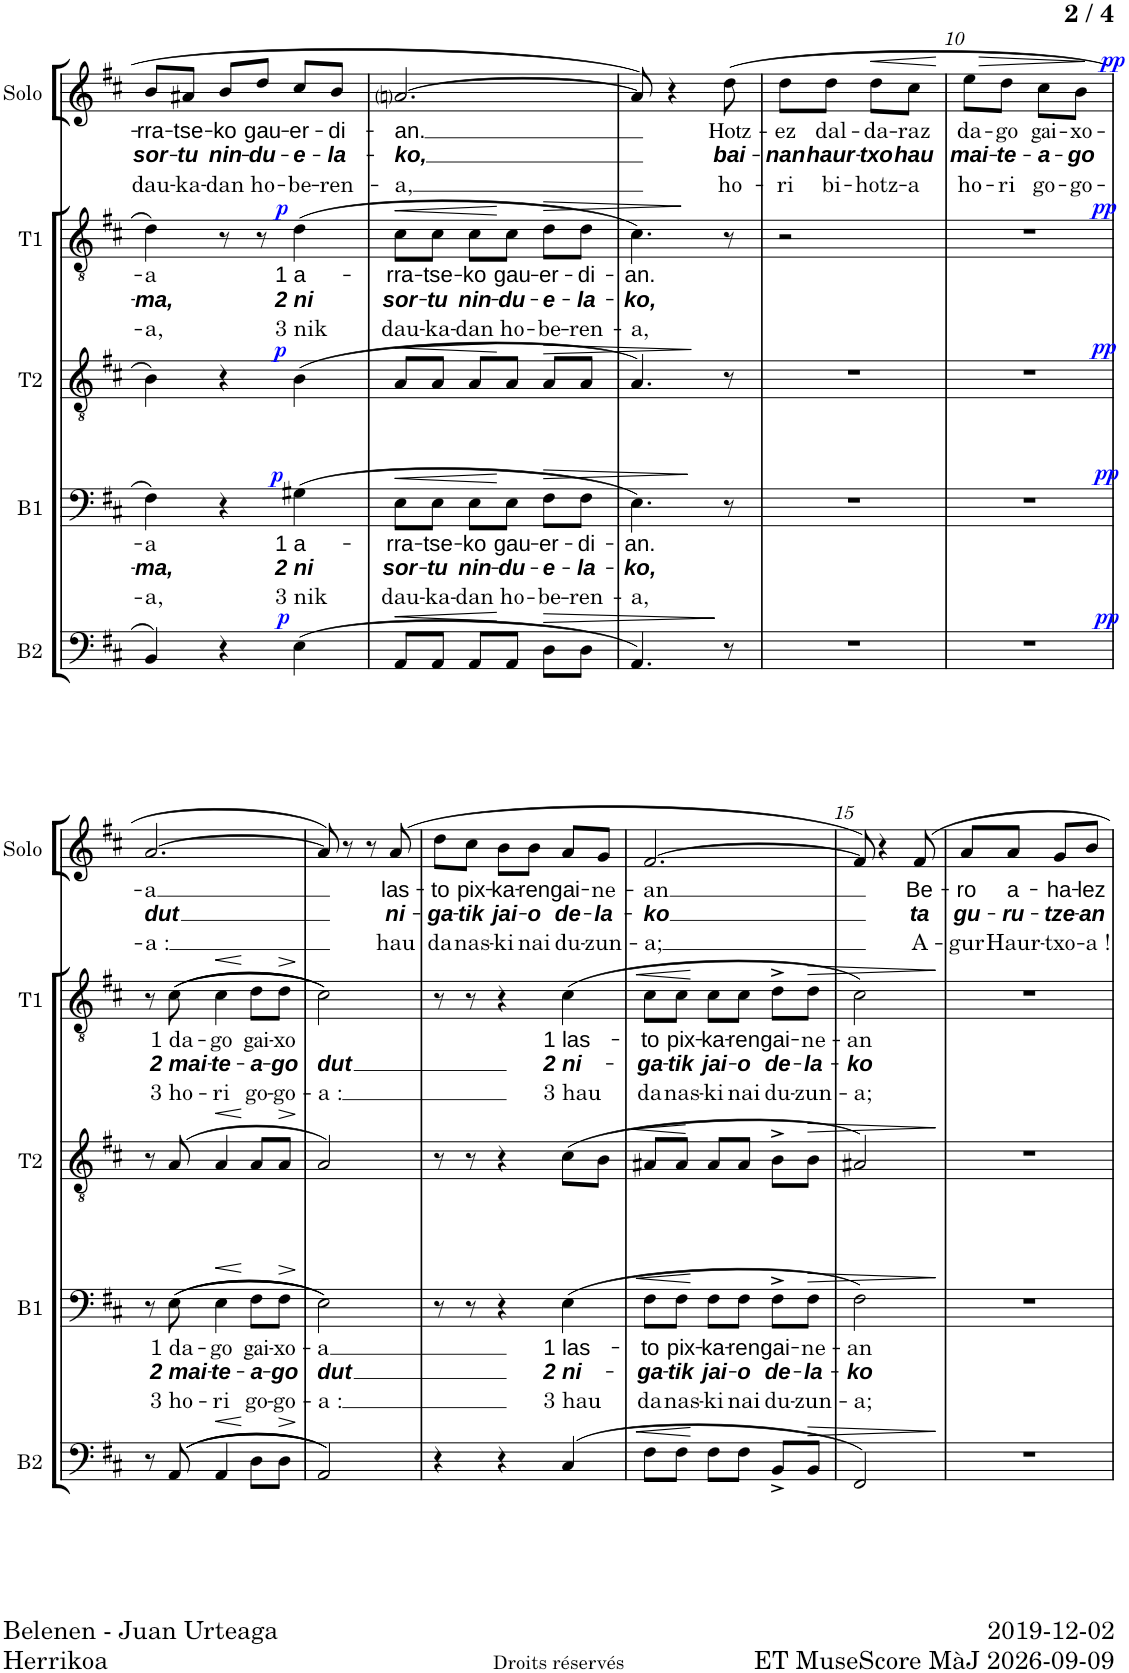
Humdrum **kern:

**kern	**dynam	**kern	**text	**text	**text	**dynam	**kern	**dynam	**kern	**text	**text	**text	**dynam	**kern	**text	**text	**text	**dynam
*part5	*part5	*part4	*part4	*part4	*part4	*part4	*part3	*part3	*part2	*part2	*part2	*part2	*part2	*part1	*part1	*part1	*part1	*part1
*staff5	*staff5	*staff4	*staff4	*staff4	*staff4	*staff4	*staff3	*staff3	*staff2	*staff2	*staff2	*staff2	*staff2	*staff1	*staff1	*staff1	*staff1	*staff1
*I"Basse	*	*I"Baryton	*	*	*	*	*I"Ténor 2	*	*I"Ténor 1	*	*	*	*	*I"Soprano  Soliste	*	*	*	*
*I'B2	*	*I'B1	*	*	*	*	*I'T2	*	*I'T1	*	*	*	*	*	*	*	*	*
!!LO:PB:g=z
*clefF4	*	*clefF4	*	*	*	*	*clefGv2	*	*clefGv2	*	*	*	*	*clefG2	*	*	*	*
*k[f#c#]	*	*k[f#c#]	*	*	*	*	*k[f#c#]	*	*k[f#c#]	*	*	*	*	*k[f#c#]	*	*	*	*
*M3/4	*	*M3/4	*	*	*	*	*M3/4	*	*M3/4	*	*	*	*	*M3/4	*	*	*	*
=6	=6	=6	=6	=6	=6	=6	=6	=6	=6	=6	=6	=6	=6	=6	=6	=6	=6	=6
!	!	!	!LO:LY:b	!LO:LY:b	!LO:LY:b	!	!	!	!	!LO:LY:b	!LO:LY:b	!LO:LY:b	!	!	!LO:LY:b	!LO:LY:b	!LO:LY:b	!
4BB/	.	4F#\	-a	-ma,	-a,	.	4B\	.	4d\	-a	-ma,	-a,	.	8b/L	-rra-	sor-	dau-	.
!	!	!	!	!	!	!	!	!	!	!	!	!	!	!	!LO:LY:b	!LO:LY:b	!LO:LY:b	!
.	.	.	.	.	.	.	.	.	.	.	.	.	.	8a#X/J	-tse-	-tu	-ka-	.
!	!	!	!	!	!	!	!	!	!	!	!	!	!	!	!LO:LY:b	!LO:LY:b	!LO:LY:b	!
4r	.	4r	.	.	.	.	4r	.	8r	.	.	.	.	8b/L	-ko	nin-	-dan	.
!	!	!	!	!	!	!	!	!	!	!	!	!	!	!	!LO:LY:b	!LO:LY:b	!LO:LY:b	!
.	.	.	.	.	.	.	.	.	8r	.	.	.	.	8dd/J	-gau-	-du-	ho-	.
!	!LO:DY:a	!	!LO:LY:b	!LO:LY:b	!LO:LY:b	!LO:DY:a	!	!LO:DY:a	!	!LO:LY:b	!LO:LY:b	!LO:LY:b	!LO:DY:a	!	!LO:LY:b	!LO:LY:b	!LO:LY:b	!
(4E\	p	(4G#X\	1 a-	2 ni	3 nik	p	(4B\	p	(4d\	1 a-	2 ni	3 nik	p	8cc#/L	-er-	-e-	-be-	.
!	!	!	!	!	!	!	!	!	!	!	!	!	!	!	!LO:LY:b	!LO:LY:b	!LO:LY:b	!
.	.	.	.	.	.	.	.	.	.	.	.	.	.	8b/J	-di-	-la-	-ren-	.
=7	=7	=7	=7	=7	=7	=7	=7	=7	=7	=7	=7	=7	=7	=7	=7	=7	=7	=7
!	!LO:HP:b	!	!LO:LY:b	!LO:LY:b	!LO:LY:b	!LO:HP:b	!	!LO:HP:b	!	!LO:LY:b	!LO:LY:b	!LO:LY:b	!LO:HP:b	!	!LO:LY:b	!LO:LY:b	!LO:LY:b	!
8AA/L	<	8E\L	-rra-	sor-	dau-	<	8A/L	<	8c#\L	-rra-	sor-	dau-	<	[>2.ani/	-an.	-ko,	-a,	.
!	!	!	!LO:LY:b	!LO:LY:b	!LO:LY:b	!	!	!	!	!LO:LY:b	!LO:LY:b	!LO:LY:b	!	!	!	!	!	!
8AA/J	.	8E\J	-tse-	-tu	-ka-	.	8A/J	.	8c#\J	-tse-	-tu	-ka-	.	.	.	.	.	.
!	!	!	!LO:LY:b	!LO:LY:b	!LO:LY:b	!	!	!	!	!LO:LY:b	!LO:LY:b	!LO:LY:b	!	!	!	!	!	!
8AA/L	.	8E\L	-ko	nin-	-dan	.	8A/L	.	8c#\L	-ko	nin-	-dan	.	.	.	.	.	.
!	!	!	!LO:LY:b	!LO:LY:b	!LO:LY:b	!	!	!	!	!LO:LY:b	!LO:LY:b	!LO:LY:b	!	!	!	!	!	!
8AA/J	[	8E\J	-gau-	-du-	ho-	[	8A/J	[	8c#\J	-gau-	-du-	ho-	[	.	.	.	.	.
!	!LO:HP:b	!	!LO:LY:b	!LO:LY:b	!LO:LY:b	!LO:HP:b	!	!LO:HP:b	!	!LO:LY:b	!LO:LY:b	!LO:LY:b	!LO:HP:b	!	!	!	!	!
8D\L	>	8F#\L	-er-	-e-	-be-	>	8A/L	>	8d\L	-er-	-e-	-be-	>	.	.	.	.	.
!	!	!	!LO:LY:b	!LO:LY:b	!LO:LY:b	!	!	!	!	!LO:LY:b	!LO:LY:b	!LO:LY:b	!	!	!	!	!	!
8D\J	.	8F#\J	-di-	-la-	-ren-	.	8A/J	.	8d\J	-di-	-la-	-ren-	.	.	.	.	.	.
=8	=8	=8	=8	=8	=8	=8	=8	=8	=8	=8	=8	=8	=8	=8	=8	=8	=8	=8
*M2/4	*	*M2/4	*	*	*	*	*M2/4	*	*M2/4	*	*	*	*	*M2/4	*	*	*	*
!	!	!	!LO:LY:b	!LO:LY:b	!LO:LY:b	!	!	!	!	!LO:LY:b	!LO:LY:b	!LO:LY:b	!	!	!	!	!	!
4.AA/)	.	4.E\)	-an.	-ko,	-a,	.	4.A/)	.	4.c#\)	-an.	-ko,	-a,	.	8a/]	.	.	.	.
.	.	.	.	.	.	.	.	.	.	.	.	.	.	4r	.	.	.	.
!	!	!	!	!	!	!	!	!	!	!	!	!	!	!	!LO:LY:b	!LO:LY:b	!LO:LY:b	!
8r	]	8r	.	.	.	]	8r	]	8r	.	.	.	]	(8dd\	Hotz-	bai-	ho-	.
=9	=9	=9	=9	=9	=9	=9	=9	=9	=9	=9	=9	=9	=9	=9	=9	=9	=9	=9
!	!	!	!	!	!	!	!	!	!	!	!	!	!	!	!LO:LY:b	!LO:LY:b	!LO:LY:b	!
2r	.	2r	.	.	.	.	2r	.	2r	.	.	.	.	8dd\L	-ez	-nan	-ri	.
!	!	!	!	!	!	!	!	!	!	!	!	!	!	!	!LO:LY:b	!LO:LY:b	!LO:LY:b	!
.	.	.	.	.	.	.	.	.	.	.	.	.	.	8dd\J	dal-	haur-	bi-	.
!	!	!	!	!	!	!	!	!	!	!	!	!	!	!	!LO:LY:b	!LO:LY:b	!LO:LY:b	!LO:HP:b
.	.	.	.	.	.	.	.	.	.	.	.	.	.	8dd\L	-da-	-txo	-hotz-	<
!	!	!	!	!	!	!	!	!	!	!	!	!	!	!	!LO:LY:b	!LO:LY:b	!LO:LY:b	!
.	.	.	.	.	.	.	.	.	.	.	.	.	.	8cc#\J	-raz	hau	-a	.
.	.	.	.	.	.	.	.	.	.	.	.	.	.	.	.	.	.	[
=10	=10	=10	=10	=10	=10	=10	=10	=10	=10	=10	=10	=10	=10	=10	=10	=10	=10	=10
!	!LO:DY:a	!	!	!	!	!LO:DY:a	!	!LO:DY:a	!	!	!	!	!LO:DY:a	!	!LO:LY:b	!LO:LY:b	!LO:LY:b	!LO:HP:b
2r	pp	2r	.	.	.	pp	2r	pp	2r	.	.	.	pp	8ee\L	da-	mai-	ho-	>
!	!	!	!	!	!	!	!	!	!	!	!	!	!	!	!LO:LY:b	!LO:LY:b	!LO:LY:b	!
.	.	.	.	.	.	.	.	.	.	.	.	.	.	8dd\J	-go	-te-	-ri	.
!	!	!	!	!	!	!	!	!	!	!	!	!	!	!	!LO:LY:b	!LO:LY:b	!LO:LY:b	!
.	.	.	.	.	.	.	.	.	.	.	.	.	.	8cc#\L	gai-	-a-	go-	.
!	!	!	!	!	!	!	!	!	!	!	!	!	!	!	!LO:LY:b	!LO:LY:b	!LO:LY:b	!
.	.	.	.	.	.	.	.	.	.	.	.	.	.	8b\J	-xo-	-go	-go-	.
.	.	.	.	.	.	.	.	.	.	.	.	.	.	.	.	.	.	]
!!LO:LB:g=z
=11	=11	=11	=11	=11	=11	=11	=11	=11	=11	=11	=11	=11	=11	=11	=11	=11	=11	=11
*M3/4	*	*M3/4	*	*	*	*	*M3/4	*	*M3/4	*	*	*	*	*M3/4	*	*	*	*
!	!	!	!	!	!	!	!	!	!	!	!	!	!	!	!LO:LY:b	!LO:LY:b	!LO:LY:b	!
8r	.	8r	.	.	.	.	8r	.	8r	.	.	.	.	[>2.a/	-a	dut	-a :	.
!	!	!	!LO:LY:b	!LO:LY:b	!LO:LY:b	!	!	!	!	!LO:LY:b	!LO:LY:b	!LO:LY:b	!	!	!	!	!	!
((8AA/	.	((8E\	1 da-	2 mai-	3 ho-	.	(>8A/	.	((8c#\	1 da-	2 mai-	3 ho-	.	.	.	.	.	.
!	!LO:HP:b	!	!LO:LY:b	!LO:LY:b	!LO:LY:b	!LO:HP:b	!	!LO:HP:b	!	!LO:LY:b	!LO:LY:b	!LO:LY:b	!LO:HP:b	!	!	!	!	!
4AA/	<	4E\	-go	-te-	-ri	<	4A/	<	4c#\	-go	-te-	-ri	<	.	.	.	.	.
!	!	!	!LO:LY:b	!LO:LY:b	!LO:LY:b	!	!	!	!	!LO:LY:b	!LO:LY:b	!LO:LY:b	!	!	!	!	!	!
8D\L	[	8F#\L	gai-	-a-	go-	[	8A/L	[	8d\L	gai-	-a-	go-	[	.	.	.	.	.
!	!LO:HP:b	!	!LO:LY:b	!LO:LY:b	!LO:LY:b	!LO:HP:b	!	!LO:HP:b	!	!LO:LY:b	!LO:LY:b	!LO:LY:b	!LO:HP:b	!	!	!	!	!
8D\J	>	8F#\J	-xo-	-go	-go-	>	8A/J	>	8d\J	-xo	-go	-go-	>	.	.	.	.	.
.	]	.	.	.	.	]	.	]	.	.	.	.	]	.	.	.	.	.
=12	=12	=12	=12	=12	=12	=12	=12	=12	=12	=12	=12	=12	=12	=12	=12	=12	=12	=12
*M2/4	*	*M2/4	*	*	*	*	*M2/4	*	*M2/4	*	*	*	*	*M2/4	*	*	*	*
!	!	!	!LO:LY:b	!LO:LY:b	!LO:LY:b	!	!	!	!	!	!LO:LY:b	!LO:LY:b	!	!	!	!	!	!
2AA/))	.	2E\))	-a	dut	-a :	.	2A/)	.	2c#\))	.	dut	-a :	.	8a/])	.	.	.	.
.	.	.	.	.	.	.	.	.	.	.	.	.	.	8r	.	.	.	.
.	.	.	.	.	.	.	.	.	.	.	.	.	.	8r	.	.	.	.
!	!	!	!	!	!	!	!	!	!	!	!	!	!	!	!LO:LY:b	!LO:LY:b	!LO:LY:b	!
.	.	.	.	.	.	.	.	.	.	.	.	.	.	(8a/	las-	ni-	hau	.
=13	=13	=13	=13	=13	=13	=13	=13	=13	=13	=13	=13	=13	=13	=13	=13	=13	=13	=13
*M3/4	*	*M3/4	*	*	*	*	*M3/4	*	*M3/4	*	*	*	*	*M3/4	*	*	*	*
!	!	!	!	!	!	!	!	!	!	!	!	!	!	!	!LO:LY:b	!LO:LY:b	!LO:LY:b	!
4r	.	8r	.	.	.	.	8r	.	8r	.	.	.	.	8dd\L	-to	-ga-	da	.
!	!	!	!	!	!	!	!	!	!	!	!	!	!	!	!LO:LY:b	!LO:LY:b	!LO:LY:b	!
.	.	8r	.	.	.	.	8r	.	8r	.	.	.	.	8cc#\J	pix-	-tik	nas-	.
!	!	!	!	!	!	!	!	!	!	!	!	!	!	!	!LO:LY:b	!LO:LY:b	!LO:LY:b	!
4r	.	4r	.	.	.	.	4r	.	4r	.	.	.	.	8b\L	-ka-	jai-	-ki	.
!	!	!	!	!	!	!	!	!	!	!	!	!	!	!	!LO:LY:b	!LO:LY:b	!LO:LY:b	!
.	.	.	.	.	.	.	.	.	.	.	.	.	.	8b\J	-ren	-o	nai	.
!	!	!	!LO:LY:b	!LO:LY:b	!LO:LY:b	!	!	!	!	!LO:LY:b	!LO:LY:b	!LO:LY:b	!	!	!LO:LY:b	!LO:LY:b	!LO:LY:b	!
(4C#/	.	(4E\	1 las-	2 ni-	3 hau	.	(8c#\L	.	(4c#\	1 las-	2 ni-	3 hau	.	8a/L	gai-	de-	du-	.
!	!	!	!	!	!	!	!	!	!	!	!	!	!	!	!LO:LY:b	!LO:LY:b	!LO:LY:b	!
.	.	.	.	.	.	.	8B\J	.	.	.	.	.	.	8g/J	-ne-	-la-	-zun-	.
=14	=14	=14	=14	=14	=14	=14	=14	=14	=14	=14	=14	=14	=14	=14	=14	=14	=14	=14
!	!LO:HP:b	!	!LO:LY:b	!LO:LY:b	!LO:LY:b	!LO:HP:b	!	!LO:HP:b	!	!LO:LY:b	!LO:LY:b	!LO:LY:b	!LO:HP:b	!	!LO:LY:b	!LO:LY:b	!LO:LY:b	!
8F#\L	<	8F#\L	-to	-ga-	da	<	8A#X/L	<	8c#\L	-to	-ga-	da	<	[>2.f#/	-an	-ko	-a;	.
!	!	!	!LO:LY:b	!LO:LY:b	!LO:LY:b	!	!	!	!	!LO:LY:b	!LO:LY:b	!LO:LY:b	!	!	!	!	!	!
8F#\J	.	8F#\J	pix-	-tik	nas-	.	8A#/J	.	8c#\J	pix-	-tik	nas-	.	.	.	.	.	.
!	!	!	!LO:LY:b	!LO:LY:b	!LO:LY:b	!	!	!	!	!LO:LY:b	!LO:LY:b	!LO:LY:b	!	!	!	!	!	!
8F#\L	[	8F#\L	-ka-	jai-	-ki	[	8A#/L	[	8c#\L	-ka-	jai-	-ki	[	.	.	.	.	.
!	!	!	!LO:LY:b	!LO:LY:b	!LO:LY:b	!	!	!	!	!LO:LY:b	!LO:LY:b	!LO:LY:b	!	!	!	!	!	!
8F#\J	.	8F#\J	-ren	-o	nai	.	8A#/J	.	8c#\J	-ren	-o	nai	.	.	.	.	.	.
!	!	!	!LO:LY:b	!LO:LY:b	!LO:LY:b	!	!	!	!	!LO:LY:b	!LO:LY:b	!LO:LY:b	!	!	!	!	!	!
8BB^/L	.	8F#^\L	gai-	de-	du-	.	8B^\L	.	8d^\L	gai-	de-	du-	.	.	.	.	.	.
!	!LO:HP:b	!	!LO:LY:b	!LO:LY:b	!LO:LY:b	!LO:HP:b	!	!LO:HP:b	!	!LO:LY:b	!LO:LY:b	!LO:LY:b	!LO:HP:b	!	!	!	!	!
8BB/J	>	8F#\J	-ne-	-la-	-zun-	>	8B\J	>	8d\J	-ne-	-la-	-zun-	>	.	.	.	.	.
=15	=15	=15	=15	=15	=15	=15	=15	=15	=15	=15	=15	=15	=15	=15	=15	=15	=15	=15
*M2/4	*	*M2/4	*	*	*	*	*M2/4	*	*M2/4	*	*	*	*	*M2/4	*	*	*	*
!	!	!	!LO:LY:b	!LO:LY:b	!LO:LY:b	!	!	!	!	!LO:LY:b	!LO:LY:b	!LO:LY:b	!	!	!	!	!	!
2FF#/)	.	2F#\)	-an	-ko	-a;	.	2A#X/)	.	2c#\)	-an	-ko	-a;	.	8f#/])	.	.	.	.
.	.	.	.	.	.	.	.	.	.	.	.	.	.	4r	.	.	.	.
!	!	!	!	!	!	!	!	!	!	!	!	!	!	!	!LO:LY:b	!LO:LY:b	!LO:LY:b	!
.	.	.	.	.	.	.	.	.	.	.	.	.	.	8f#/	Be-	ta	A-	.
.	]	.	.	.	.	]	.	]	.	.	.	.	]	.	.	.	.	.
=16	=16	=16	=16	=16	=16	=16	=16	=16	=16	=16	=16	=16	=16	=16	=16	=16	=16	=16
!	!	!	!	!	!	!	!	!	!	!	!	!	!	!	!LO:LY:b	!LO:LY:b	!LO:LY:b	!
2r	.	2r	.	.	.	.	2r	.	2r	.	.	.	.	8a/L	ro	gu-	-gur	.
!	!	!	!	!	!	!	!	!	!	!	!	!	!	!	!LO:LY:b	!LO:LY:b	!LO:LY:b	!
.	.	.	.	.	.	.	.	.	.	.	.	.	.	8a/J	a-	-ru-	Haur-	.
!	!	!	!	!	!	!	!	!	!	!	!	!	!	!	!LO:LY:b	!LO:LY:b	!LO:LY:b	!
.	.	.	.	.	.	.	.	.	.	.	.	.	.	8g/L	-ha-	-tze-	-txo-	.
!	!	!	!	!	!	!	!	!	!	!	!	!	!	!	!LO:LY:b	!LO:LY:b	!LO:LY:b	!
.	.	.	.	.	.	.	.	.	.	.	.	.	.	8b/J	-lez	-an	-a !	.
=	=	=	=	=	=	=	=	=	=	=	=	=	=	=	=	=	=	=
*-	*-	*-	*-	*-	*-	*-	*-	*-	*-	*-	*-	*-	*-	*-	*-	*-	*-	*-
